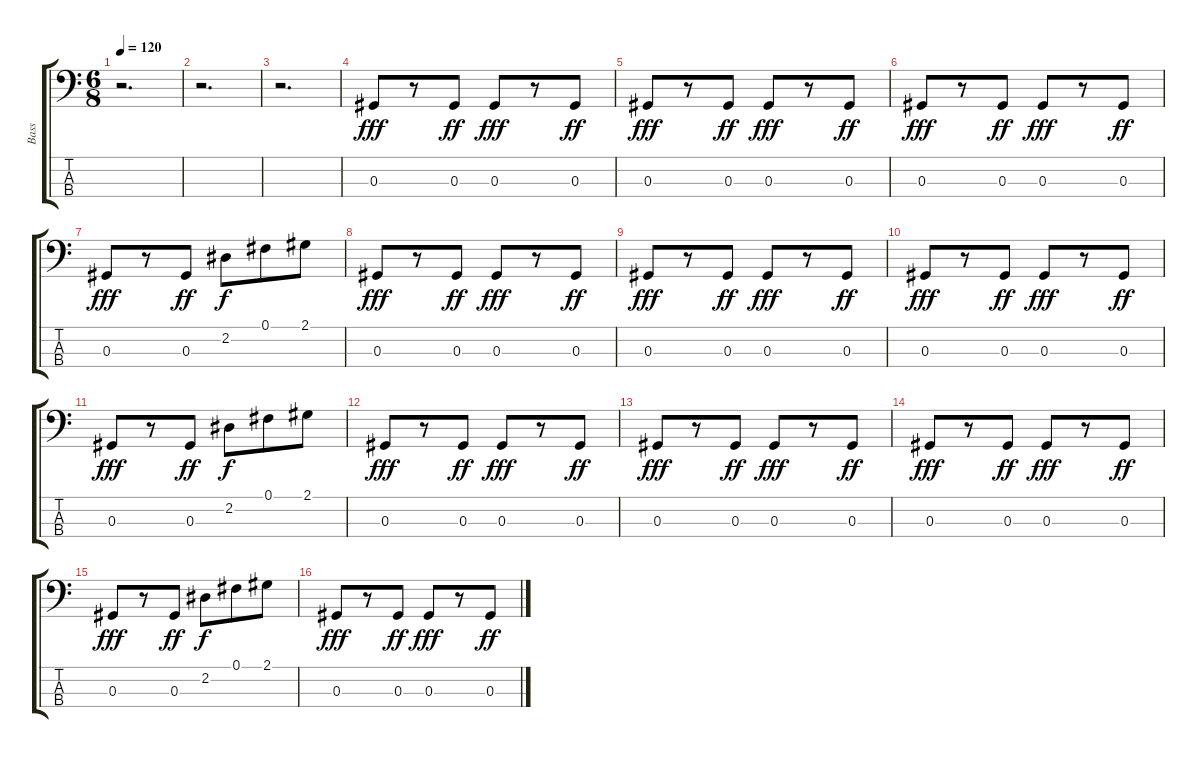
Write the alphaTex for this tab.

\track ("Bass" "Bass") {instrument electricbassfinger}
\staff {score tabs}
\tuning (Gb2 Db2 Ab1 Eb1) {hide}
\ts (6 8)
\tempo 120
\clef f4
\ks c
r.2{d dy fff instrument electricbassfinger} |
r.2{d} |
r.2{d} |
0.3.8 r.8 0.3.8{dy ff} 0.3.8{dy fff} r.8 0.3.8{dy ff} |
0.3.8{dy fff} r.8 0.3.8{dy ff} 0.3.8{dy fff} r.8 0.3.8{dy ff} |
0.3.8{dy fff} r.8 0.3.8{dy ff} 0.3.8{dy fff} r.8 0.3.8{dy ff} |
0.3.8{dy fff} r.8 0.3.8{dy ff} 2.2.8{dy f} 0.1.8 2.1.8 |
0.3.8{dy fff} r.8 0.3.8{dy ff} 0.3.8{dy fff} r.8 0.3.8{dy ff} |
0.3.8{dy fff} r.8 0.3.8{dy ff} 0.3.8{dy fff} r.8 0.3.8{dy ff} |
0.3.8{dy fff} r.8 0.3.8{dy ff} 0.3.8{dy fff} r.8 0.3.8{dy ff} |
0.3.8{dy fff} r.8 0.3.8{dy ff} 2.2.8{dy f} 0.1.8 2.1.8 |
0.3.8{dy fff} r.8 0.3.8{dy ff} 0.3.8{dy fff} r.8 0.3.8{dy ff} |
0.3.8{dy fff} r.8 0.3.8{dy ff} 0.3.8{dy fff} r.8 0.3.8{dy ff} |
0.3.8{dy fff} r.8 0.3.8{dy ff} 0.3.8{dy fff} r.8 0.3.8{dy ff} |
0.3.8{dy fff} r.8 0.3.8{dy ff} 2.2.8{dy f} 0.1.8 2.1.8 |
0.3.8{dy fff} r.8 0.3.8{dy ff} 0.3.8{dy fff} r.8 0.3.8{dy ff}
